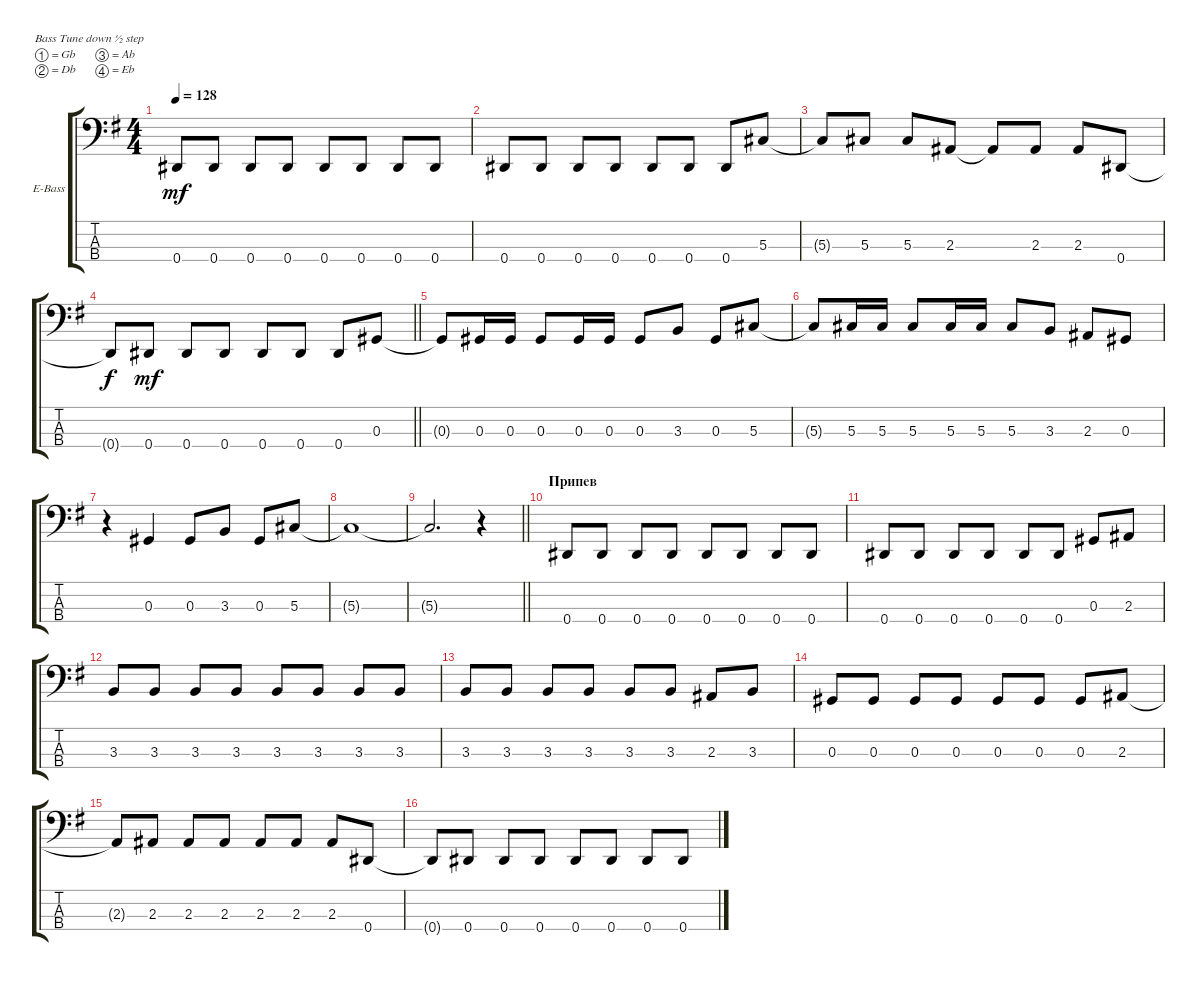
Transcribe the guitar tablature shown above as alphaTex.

\bracketExtendMode groupsimilarinstruments
\firstSystemTrackNameOrientation horizontal
\otherSystemsTrackNameOrientation horizontal
\track ("Бас" "E-Bass") {instrument electricbassfinger}
\staff {score tabs}
\tuning (Gb2 Db2 Ab1 Eb1)
\ts (4 4)
\tempo 128
\clef f4
\ks eminor
0.4.8{dy mf} 0.4.8 0.4.8 0.4.8 0.4.8 0.4.8 0.4.8 0.4.8 |
0.4.8 0.4.8 0.4.8 0.4.8 0.4.8 0.4.8 0.4.8 5.3.8 |
5.3{t}.8 5.3.8 5.3.8 2.3.8 2.3{t}.8 2.3.8 2.3.8 0.4.8 |
\barLineRight lightlight
0.4{t}.8{dy f} 0.4.8{dy mf} 0.4.8 0.4.8 0.4.8 0.4.8 0.4.8 0.3.8 |
0.3{t}.8 0.3.16 0.3.16 0.3.8 0.3.16 0.3.16 0.3.8 3.3.8 0.3.8 5.3.8 |
5.3{t}.8 5.3.16 5.3.16 5.3.8 5.3.16 5.3.16 5.3.8 3.3.8 2.3.8 0.3.8 |
r.4 0.3.4 0.3.8 3.3.8 0.3.8 5.3.8 |
5.3{t}.1 |
\barLineRight lightlight
5.3{t}.2{d} r.4 |
\section ("" "Припев")
0.4.8 0.4.8 0.4.8 0.4.8 0.4.8 0.4.8 0.4.8 0.4.8 |
0.4.8 0.4.8 0.4.8 0.4.8 0.4.8 0.4.8 0.3.8 2.3.8 |
3.3.8 3.3.8 3.3.8 3.3.8 3.3.8 3.3.8 3.3.8 3.3.8 |
3.3.8 3.3.8 3.3.8 3.3.8 3.3.8 3.3.8 2.3.8 3.3.8 |
0.3.8 0.3.8 0.3.8 0.3.8 0.3.8 0.3.8 0.3.8 2.3.8 |
2.3{t}.8 2.3.8 2.3.8 2.3.8 2.3.8 2.3.8 2.3.8 0.4.8 |
0.4{t}.8 0.4.8 0.4.8 0.4.8 0.4.8 0.4.8 0.4.8 0.4.8
